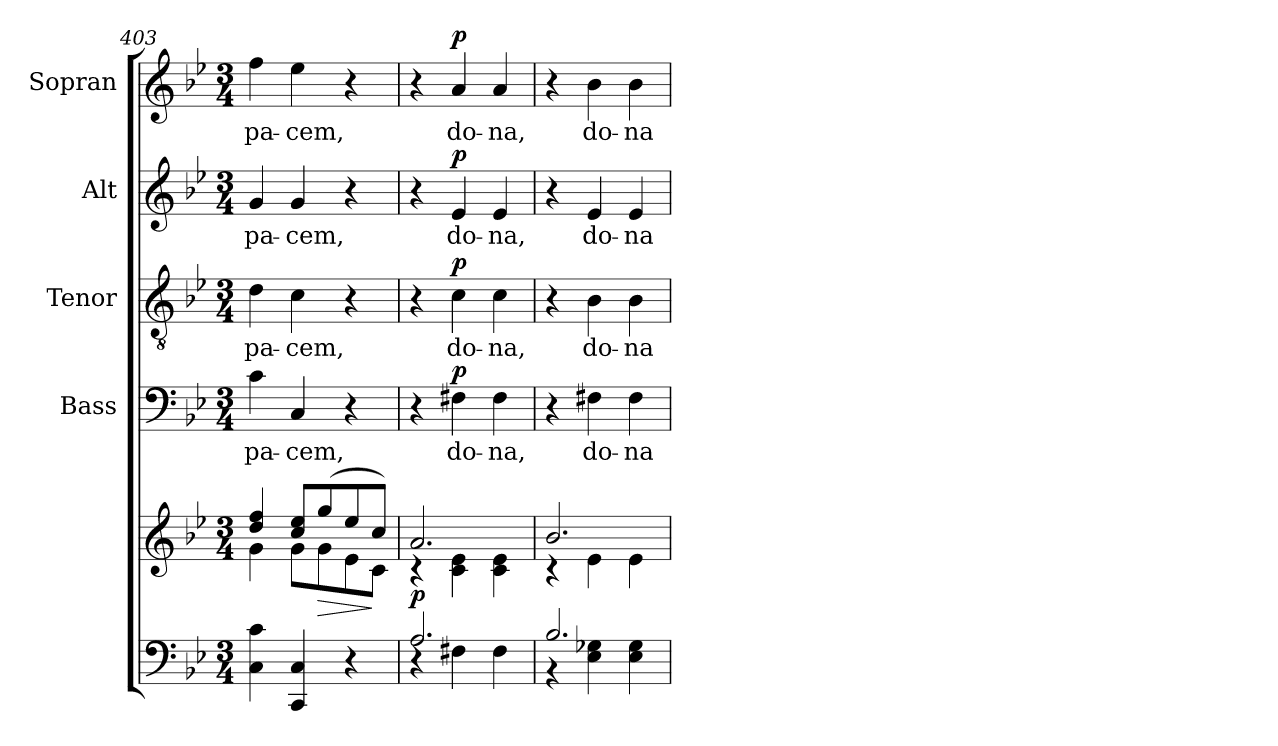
**kern	**kern	**dynam	**kern	**text	**dynam	**kern	**text	**dynam	**kern	**text	**dynam	**kern	**text	**dynam
*part5	*part5	*part5	*part4	*part4	*part4	*part3	*part3	*part3	*part2	*part2	*part2	*part1	*part1	*part1
*staff6	*staff5	*staff5/6	*staff4	*staff4	*staff4	*staff3	*staff3	*staff3	*staff2	*staff2	*staff2	*staff1	*staff1	*staff1
*	*	*	*I"Bass	*	*	*I"Tenor	*	*	*I"Alt	*	*	*I"Sopran	*	*
*	*	*	*I'B.	*	*	*I'T.	*	*	*I'A.	*	*	*I'S.	*	*
*clefF4	*clefG2	*	*clefF4	*	*	*clefGv2	*	*	*clefG2	*	*	*clefG2	*	*
*k[b-e-]	*k[b-e-]	*	*k[b-e-]	*	*	*k[b-e-]	*	*	*k[b-e-]	*	*	*k[b-e-]	*	*
*B-:	*B-:	*	*B-:	*	*	*B-:	*	*	*B-:	*	*	*B-:	*	*
*M3/4	*M3/4	*	*M3/4	*	*	*M3/4	*	*	*M3/4	*	*	*M3/4	*	*
=403	=403	=403	=403	=403	=403	=403	=403	=403	=403	=403	=403	=403	=403	=403
*	*^	*	*	*	*	*	*	*	*	*	*	*	*	*
!	!	!	!	!	!LO:LY:b	!	!	!LO:LY:b	!	!	!LO:LY:b	!	!	!LO:LY:b	!
4C\ 4c\	4dd/ 4ff/	4g\	.	4c\	pa-	.	4d\	pa-	.	4g/	pa-	.	4ff\	pa-	.
!	!	!	!	!	!LO:LY:b	!	!	!LO:LY:b	!	!	!LO:LY:b	!	!	!LO:LY:b	!
4CC/ 4C/	8cc/ 8ee-/L	8g\L	.	4C/	-cem,	.	4c\	-cem,	.	4g/	-cem,	.	4ee-\	-cem,	.
!	!	!	!LO:HP:b	!	!	!	!	!	!	!	!	!	!	!	!
.	(>8gg/	8g\	>	.	.	.	.	.	.	.	.	.	.	.	.
4r	8ee-/	8e-\	.	4r	.	.	4r	.	.	4r	.	.	4r	.	.
.	8cc/J)	8c\J	]	.	.	.	.	.	.	.	.	.	.	.	.
=404	=404	=404	=404	=404	=404	=404	=404	=404	=404	=404	=404	=404	=404	=404	=404
*^	*	*	*	*	*	*	*	*	*	*	*	*	*	*	*
!	!	!	!	!LO:DY:b	!	!	!	!	!	!	!	!	!	!	!	!
2.A/	4rC	2.a/	4rc	p	4r	.	.	4r	.	.	4r	.	.	4r	.	.
!	!	!	!	!	!	!LO:LY:b	!LO:DY:a	!	!LO:LY:b	!LO:DY:a	!	!LO:LY:b	!LO:DY:a	!	!LO:LY:b	!LO:DY:a
.	4F#X\	.	4c\ 4e-\	.	4F#X\	do-	p	4c\	do-	p	4e-/	do-	p	4a/	do-	p
!	!	!	!	!	!	!LO:LY:b	!	!	!LO:LY:b	!	!	!LO:LY:b	!	!	!LO:LY:b	!
.	4F#\	.	4c\ 4e-\	.	4F#\	-na,	.	4c\	-na,	.	4e-/	-na,	.	4a/	-na,	.
=405	=405	=405	=405	=405	=405	=405	=405	=405	=405	=405	=405	=405	=405	=405	=405	=405
2.B-/	4r	2.b-/	4rc	.	4r	.	.	4r	.	.	4r	.	.	4r	.	.
!	!	!	!	!	!	!LO:LY:b	!	!	!LO:LY:b	!	!	!LO:LY:b	!	!	!LO:LY:b	!
.	4E-\ 4G-X\	.	4e-\	.	4F#X\	do-	.	4B-\	do-	.	4e-/	do-	.	4b-\	do-	.
!	!	!	!	!	!	!LO:LY:b	!	!	!LO:LY:b	!	!	!LO:LY:b	!	!	!LO:LY:b	!
.	4E-\ 4G-\	.	4e-\	.	4F#\	-na	.	4B-\	-na	.	4e-/	-na	.	4b-\	-na	.
*v	*v	*	*	*	*	*	*	*	*	*	*	*	*	*	*	*
*	*v	*v	*	*	*	*	*	*	*	*	*	*	*	*	*
=	=	=	=	=	=	=	=	=	=	=	=	=	=	=
*-	*-	*-	*-	*-	*-	*-	*-	*-	*-	*-	*-	*-	*-	*-
